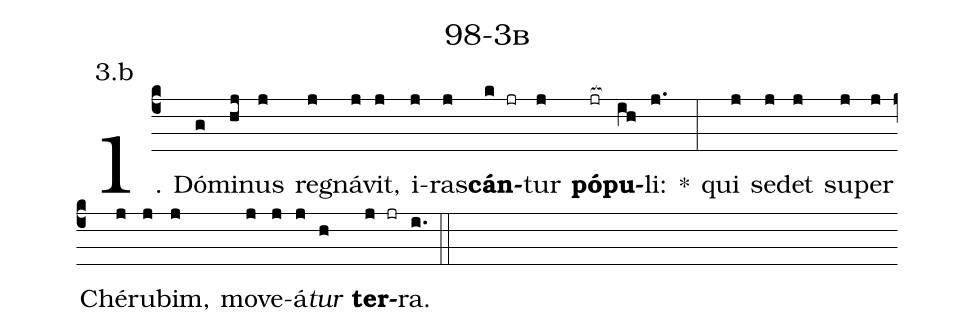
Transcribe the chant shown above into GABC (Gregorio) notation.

name: 98-3b;
annotation: 3.b;
%%
(c4)1. Dó(g)mi(hj)nus(j) re(j)gná(j)vit,(j) i(j)ras(j)<b>cán</b>(k jr)tur(j) <b>pó</b>(jr[ocb:1{])<b>pu</b>(ih[ocb:0}])li:(j.) *(:) qui(j) se(j)det(j) su(j)per(j) Ché(j)ru(j)bim,(j) mo(j)ve(j)á(j)<i>tur</i>(h) <b>ter</b>(j jr)ra.(i.) (::)
